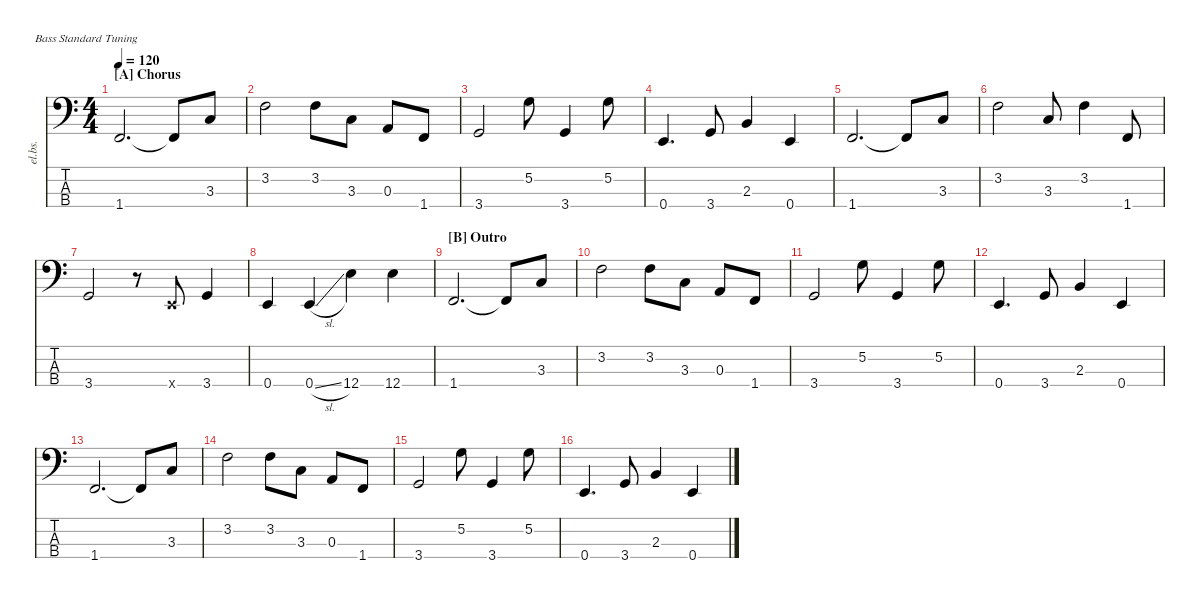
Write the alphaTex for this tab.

\defaultSystemsLayout 4
\hideDynamics
\bracketExtendMode nobrackets
\track ("Electric Bass" "el.bs.") {instrument electricbassfinger}
\staff {score tabs}
\tuning (G2 D2 A1 E1)
\ts (4 4)
\section ("A" "Chorus")
\tempo 120
\clef f4
\ks c
1.4.2{d dy mf} 1.4{t}.8 3.3.8 |
3.2.2 3.2.8 3.3.8 0.3.8 1.4.8 |
3.4.2 5.2.8 3.4.4 5.2.8 |
0.4.4{d} 3.4.8 2.3.4 0.4.4 |
1.4.2{d} 1.4{t}.8 3.3.8 |
3.2.2 3.3.8 3.2.4 1.4.8 |
3.4.2 r.8 0.4{x}.8 3.4.4 |
0.4.4 0.4{sl}.4 12.4.4 12.4.4 |
\section ("B" "Outro")
1.4.2{d} 1.4{t}.8 3.3.8 |
3.2.2 3.2.8 3.3.8 0.3.8 1.4.8 |
3.4.2 5.2.8 3.4.4 5.2.8 |
0.4.4{d} 3.4.8 2.3.4 0.4.4 |
1.4.2{d} 1.4{t}.8 3.3.8 |
3.2.2 3.2.8 3.3.8 0.3.8 1.4.8 |
3.4.2 5.2.8 3.4.4 5.2.8 |
0.4.4{d} 3.4.8 2.3.4 0.4.4
